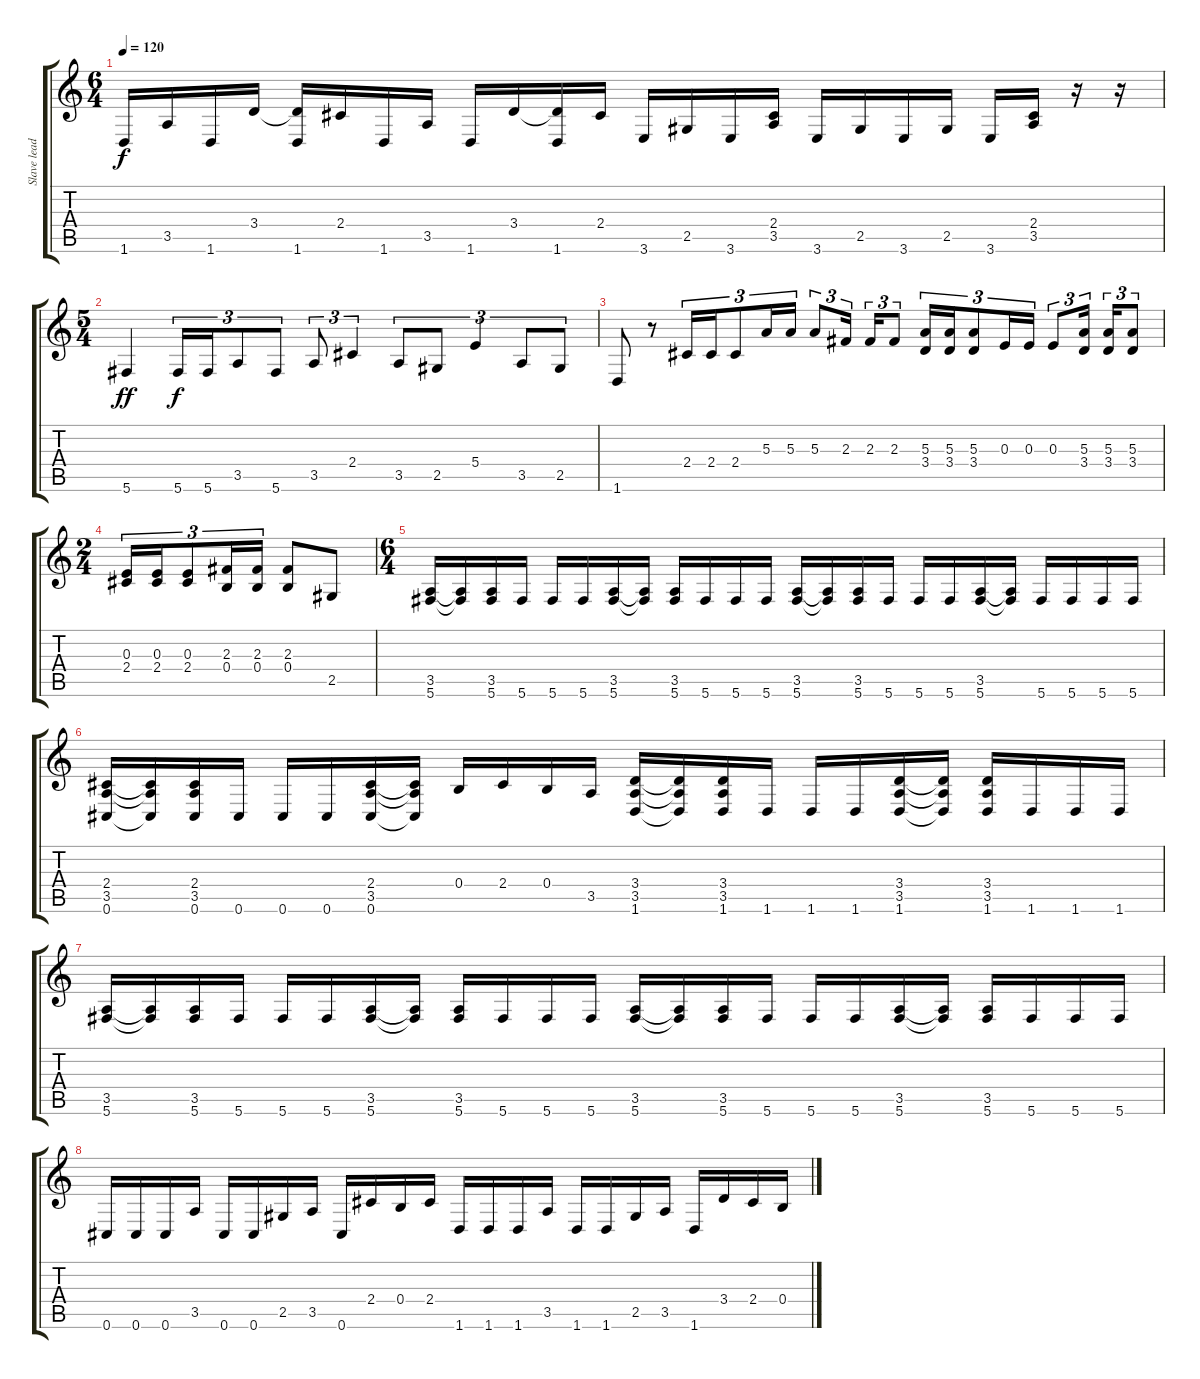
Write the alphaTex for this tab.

\track ("Slave lead guitar(normand)" "Slave lead") {instrument distortionguitar}
\staff {score tabs}
\tuning (Db4 Ab3 E3 B2 Gb2 Db2) {hide}
\ts (6 4)
\tempo 120
\clef g2
\ks c
1.6.16{dy f} 3.5.16 1.6.16 3.4.16 (3.4{t} 1.6).16 2.4.16 1.6.16 3.5.16 1.6.16 3.4.16 (3.4{t} 1.6).16 2.4.16 3.6.16 2.5.16 3.6.16 (2.4 3.5).16 3.6.16 2.5.16 3.6.16 2.5.16 3.6.16 (2.4 3.5).16 r.16 r.16 |
\ts (5 4)
5.6.4{dy ff instrument distortionguitar} 5.6.16{tu (3 2) dy f} 5.6.16{tu (3 2)} 3.5.8{tu (3 2)} 5.6.8{tu (3 2)} 3.5.8{tu (3 2)} 2.4.4{tu (3 2)} 3.5.8{tu (3 2)} 2.5.8{tu (3 2)} 5.4.4{tu (3 2)} 3.5.8{tu (3 2)} 2.5.8{tu (3 2)} |
1.6.8 r.8 2.4.16{tu (3 2)} 2.4.16{tu (3 2)} 2.4.8{tu (3 2)} 5.3.16{tu (3 2)} 5.3.16{tu (3 2)} 5.3.8{tu (3 2)} 2.3.16{tu (3 2)} 2.3.16{tu (3 2)} 2.3.8{tu (3 2)} (5.3 3.4).16{tu (3 2)} (5.3 3.4).16{tu (3 2)} (5.3 3.4).8{tu (3 2)} 0.3.16{tu (3 2)} 0.3.16{tu (3 2)} 0.3.8{tu (3 2)} (5.3 3.4).16{tu (3 2)} (5.3 3.4).16{tu (3 2)} (5.3 3.4).8{tu (3 2)} |
\ts (2 4)
(0.3 2.4).16{tu (3 2)} (0.3 2.4).16{tu (3 2)} (0.3 2.4).8{tu (3 2)} (2.3 0.4).16{tu (3 2)} (2.3 0.4).16{tu (3 2)} (2.3 0.4).8 2.5.8 |
\ts (6 4)
(3.5 5.6).16{instrument distortionguitar} (3.5{t} 5.6{t}).16 (3.5 5.6).16 5.6.16 5.6.16 5.6.16 (3.5 5.6).16 (3.5{t} 5.6{t}).16 (3.5 5.6).16 5.6.16 5.6.16 5.6.16 (3.5 5.6).16 (3.5{t} 5.6{t}).16 (3.5 5.6).16 5.6.16 5.6.16 5.6.16 (3.5 5.6).16 (3.5{t} 5.6{t}).16 5.6.16 5.6.16 5.6.16 5.6.16 |
(2.4 3.5 0.6).16{instrument distortionguitar} (2.4{t} 3.5{t} 0.6{t}).16 (2.4 3.5 0.6).16 0.6.16 0.6.16 0.6.16 (2.4 3.5 0.6).16 (2.4{t} 3.5{t} 0.6{t}).16 0.4.16 2.4.16 0.4.16 3.5.16 (3.4 3.5 1.6).16 (3.4{t} 3.5{t} 1.6{t}).16 (3.4 3.5 1.6).16 1.6.16 1.6.16 1.6.16 (3.4 3.5 1.6).16 (3.4{t} 3.5{t} 1.6{t}).16 (3.4 3.5 1.6).16 1.6.16 1.6.16 1.6.16 |
(3.5 5.6).16{instrument distortionguitar} (3.5{t} 5.6{t}).16 (3.5 5.6).16 5.6.16 5.6.16 5.6.16 (3.5 5.6).16 (3.5{t} 5.6{t}).16 (3.5 5.6).16 5.6.16 5.6.16 5.6.16 (3.5 5.6).16 (3.5{t} 5.6{t}).16 (3.5 5.6).16 5.6.16 5.6.16 5.6.16 (3.5 5.6).16 (3.5{t} 5.6{t}).16 (3.5 5.6).16 5.6.16 5.6.16 5.6.16 |
0.6.16 0.6.16 0.6.16 3.5.16 0.6.16 0.6.16 2.5.16 3.5.16 0.6.16 2.4.16 0.4.16 2.4.16 1.6.16 1.6.16 1.6.16 3.5.16 1.6.16 1.6.16 2.5.16 3.5.16 1.6.16 3.4.16 2.4.16 0.4.16
